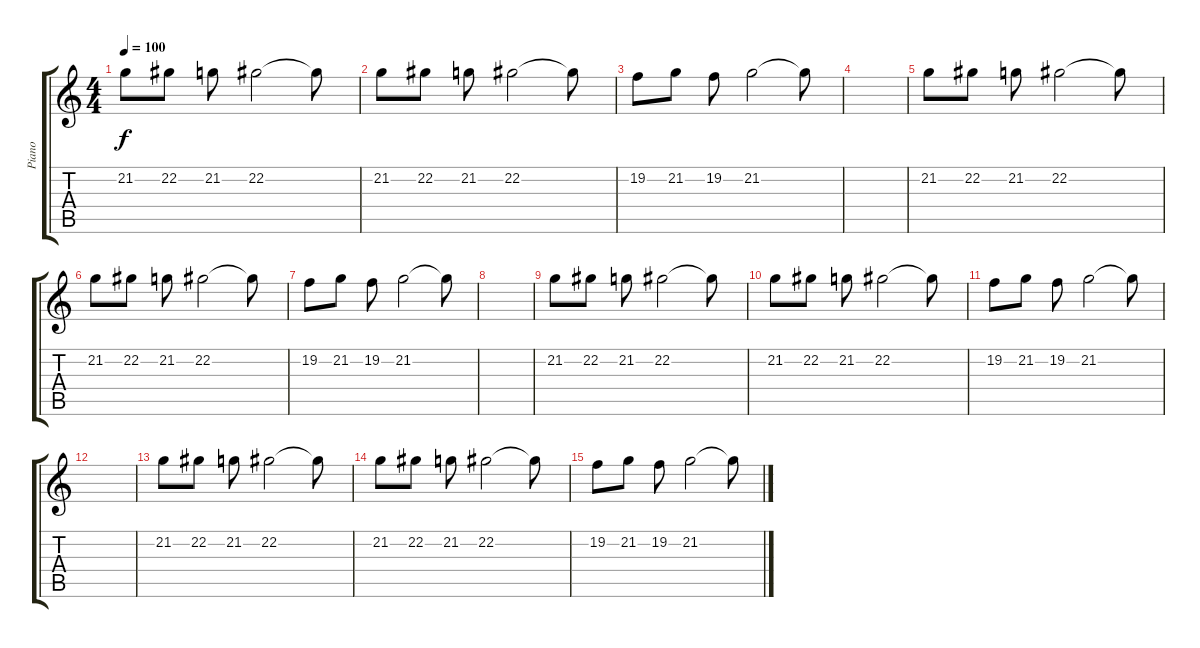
\track ("Piano" "Piano") {instrument acousticgrandpiano}
\staff {score tabs}
\tuning (Eb4 Bb3 Gb3 Db3 Ab2 Db2) {hide}
\ts (4 4)
\tempo 100
\clef g2
\ks c
21.2.8{dy f} 22.2.8 21.2.8 22.2.2 22.2{t}.8 |
21.2.8 22.2.8 21.2.8 22.2.2 22.2{t}.8 |
19.2.8 21.2.8 19.2.8 21.2.2 21.2{t}.8 |
|
21.2.8 22.2.8 21.2.8 22.2.2 22.2{t}.8 |
21.2.8 22.2.8 21.2.8 22.2.2 22.2{t}.8 |
19.2.8 21.2.8 19.2.8 21.2.2 21.2{t}.8 |
|
21.2.8 22.2.8 21.2.8 22.2.2 22.2{t}.8 |
21.2.8 22.2.8 21.2.8 22.2.2 22.2{t}.8 |
19.2.8 21.2.8 19.2.8 21.2.2 21.2{t}.8 |
|
21.2.8 22.2.8 21.2.8 22.2.2 22.2{t}.8 |
21.2.8 22.2.8 21.2.8 22.2.2 22.2{t}.8 |
19.2.8 21.2.8 19.2.8 21.2.2 21.2{t}.8
